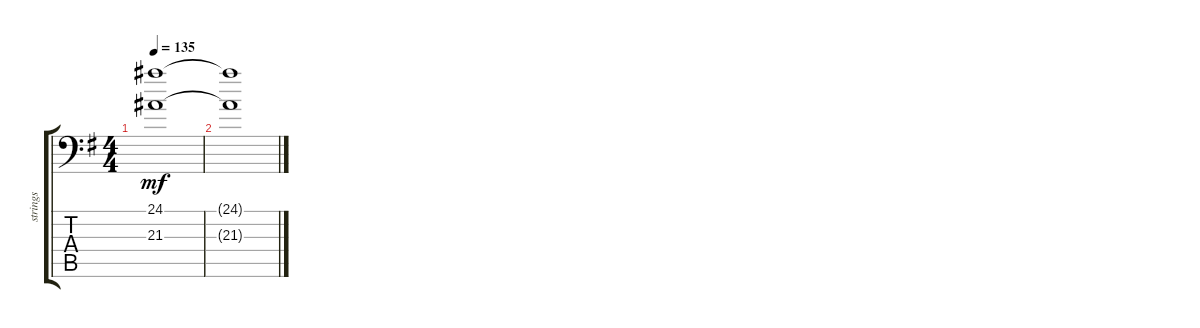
\track ("strings" "strings") {instrument stringensemble1}
\staff {score tabs}
\tuning (Bb3 F3 Db3 Ab2 Eb2 Bb1) {hide}
\ts (4 4)
\tempo 135
\clef f4
\ks eminor
(24.1 21.3).1{dy mf} |
(24.1{t} 21.3{t}).1
